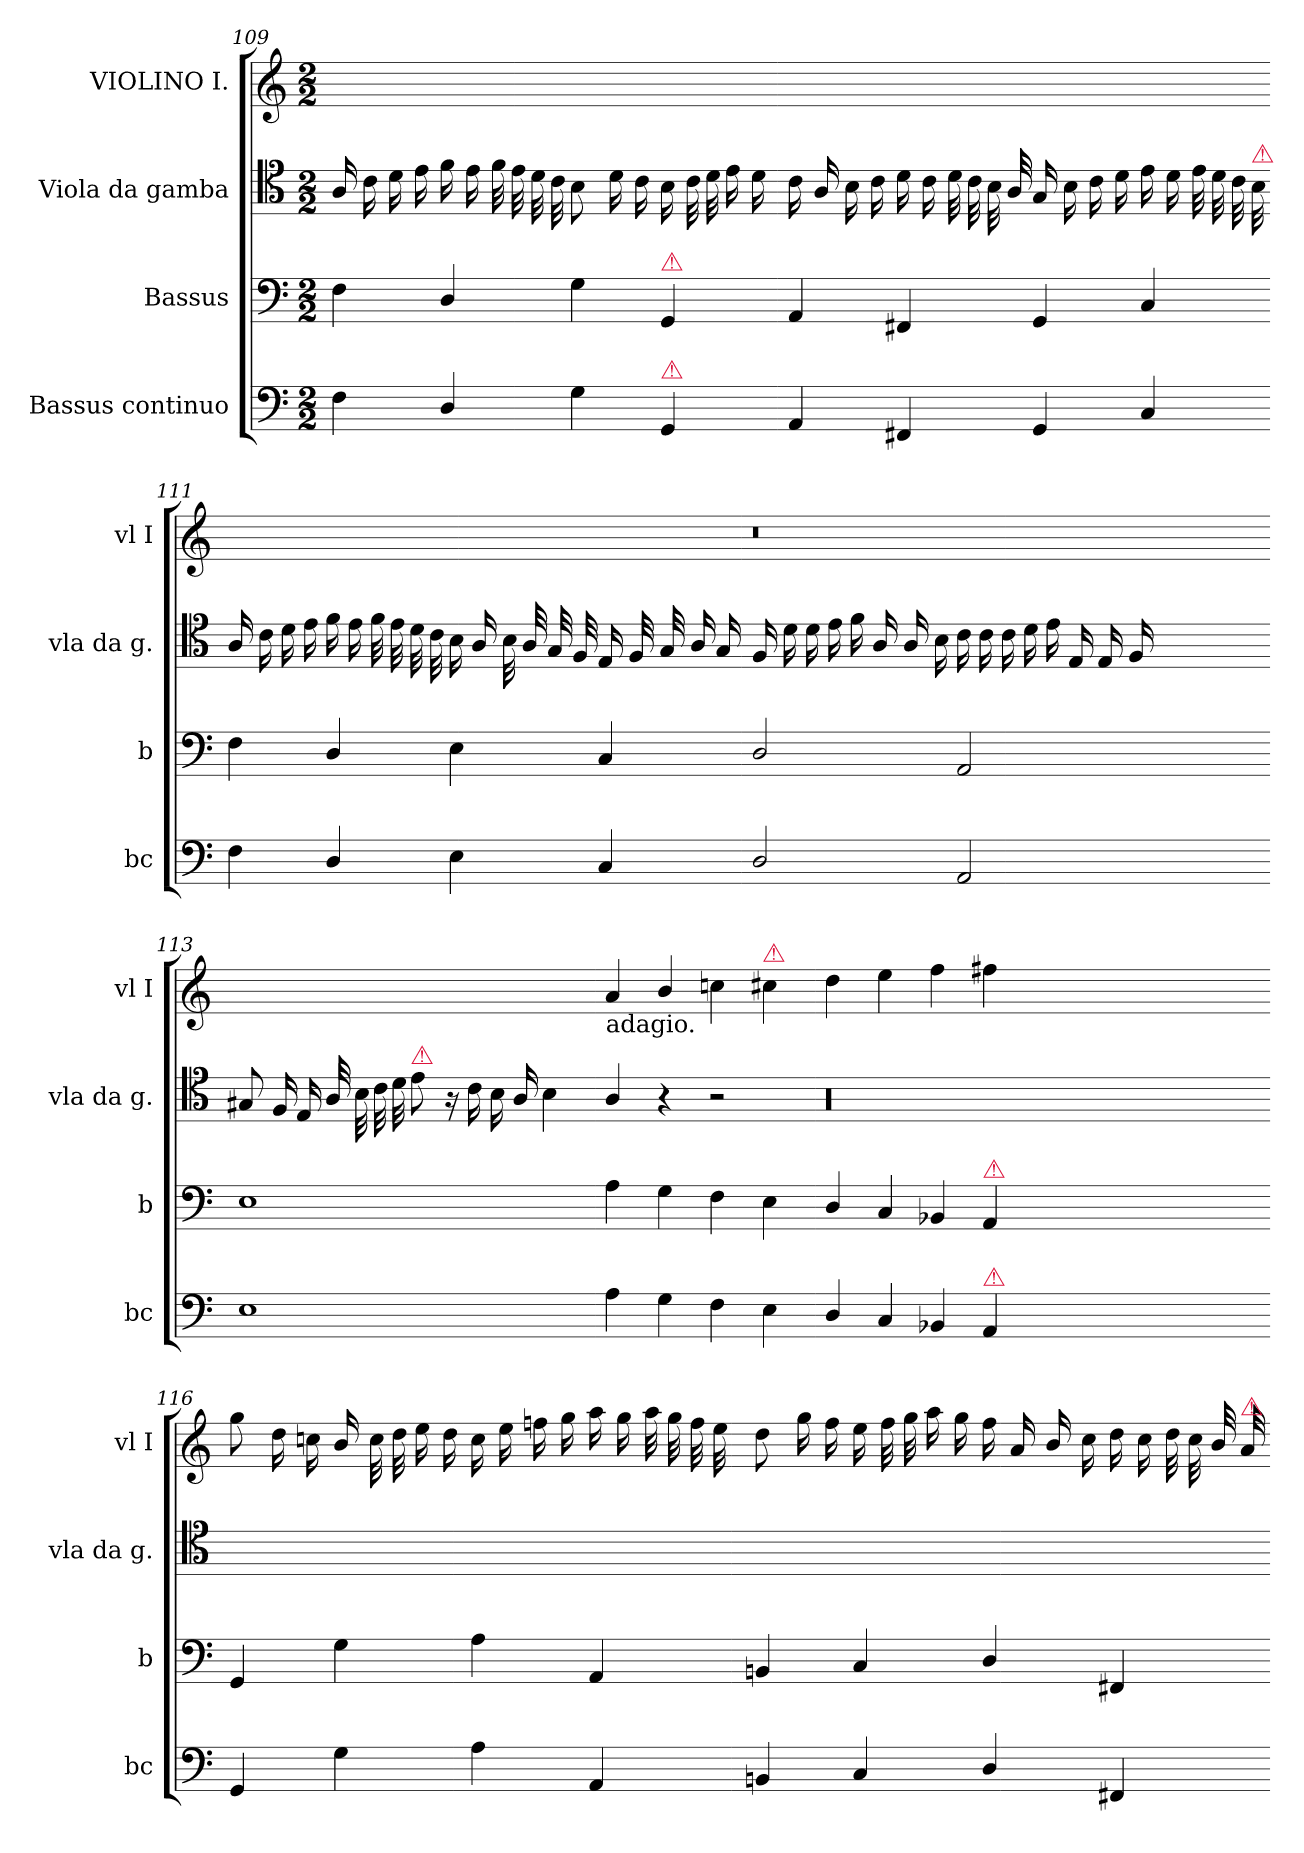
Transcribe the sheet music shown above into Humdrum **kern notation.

**kern	**kern	**kern	**kern
*part4	*part3	*part2	*part1
*staff4	*staff3	*staff2	*staff1
*I"Bassus continuo	*I"Bassus	*I"Viola da gamba	*I"VIOLINO I.
*I'bc	*I'b	*I'vla da g.	*I'vl I
*clefF4	*clefF4	*clefC4	*clefG2
*k[]	*k[]	*k[]	*k[]
*M2/2	*M2/2	*M2/2	*M2/2
=109	=109	=109	=109
4F\	4F\	16A/	1ryy
.	.	16c\	.
.	.	16d\	.
.	.	16e\	.
4D/	4D/	16f\	.
.	.	16e\	.
.	.	32f\	.
.	.	32e\	.
.	.	32d\	.
.	.	32c\	.
4G\	4G\	8B\	.
.	.	16d\	.
.	.	16c\	.
!	!LO:TX:a:color=crimson:t=⚠	!	!
!LO:TX:a:color=crimson:t=⚠	!	!	!
4GG/	4GG/	16B\	.
.	.	32c\	.
.	.	32d\	.
.	.	16e\	.
.	.	16d\	.
=110-	=110-	=110-	=110-
4AA/	4AA/	16c\	1ryy
.	.	16A/	.
.	.	16B\	.
.	.	16c\	.
4FF#X/	4FF#X/	16d\	.
.	.	16c\	.
.	.	32d\	.
.	.	32c\	.
.	.	32B\	.
.	.	32A/	.
4GG/	4GG/	16G/	.
.	.	16B\	.
.	.	16c\	.
.	.	16d\	.
4C/	4C/	16e\	.
.	.	16d\	.
.	.	32e\	.
.	.	32d\	.
.	.	32c\	.
!	!	!LO:TX:a:color=crimson:t=⚠	!
.	.	32B\	.
=111-	=111-	=111-	=111-
4F\	4F\	16A/	1ryy
.	.	16c\	.
.	.	16d\	.
.	.	16e\	.
4D/	4D/	16f\	.
.	.	16e\	.
.	.	32f\	.
.	.	32e\	.
.	.	32d\	.
.	.	32c\	.
4E\	4E\	16B\	.
.	.	16A/	.
.	.	32B\	.
.	.	32A/	.
.	.	32G/	.
.	.	32F/	.
4C/	4C/	16E/	.
.	.	32F/	.
.	.	32G/	.
.	.	16A/	.
.	.	16G/	.
=112-	=112-	=112-	=112-
2D/	2D/	16F/	0r
.	.	16d\	.
.	.	16d\	.
.	.	16e\	.
.	.	16f\	.
.	.	16A/	.
.	.	16A/	.
.	.	16B\	.
2AA/	2AA/	16c\	.
.	.	16c\	.
.	.	16c\	.
.	.	16d\	.
.	.	16e\	.
.	.	16E/	.
.	.	16E/	.
.	.	16F/	.
1ryy	1ryy	1ryy	.
=113-	=113-	=113-	=113-
1E	1E	8G#X/	1ryy
.	.	16F/	.
.	.	16E/	.
.	.	32A/	.
.	.	32B\	.
.	.	32c\	.
.	.	32d\	.
!	!	!LO:TX:a:color=crimson:t=⚠	!
.	.	8e\	.
.	.	16r	.
.	.	16c\	.
.	.	16B\	.
.	.	16A/	.
.	.	4B\	.
=114-	=114-	=114-	=114-
!	!	!	!LO:TX:b:t=adagio.
4A\	4A\	4A/	4a/
4G\	4G\	4r	4b/
4F\	4F\	2r	4ccn\
!	!	!	!LO:TX:a:color=crimson:t=⚠
4E\	4E\	.	4cc#X\
=115-	=115-	=115-	=115-
4D/	4D/	00r	4dd\
4C/	4C/	.	4ee\
4BB-X/	4BB-X/	.	4ff\
!	!LO:TX:a:color=crimson:t=⚠	!	!
!LO:TX:a:color=crimson:t=⚠	!	!	!
4AA/	4AA/	.	4ff#X\
0.ryy	0.ryy	.	0.ryy
=116-	=116-	=116-	=116-
4GG/	4GG/	1ryy	8gg\
.	.	.	16dd\
.	.	.	16ccn\
4G\	4G\	.	16b/
.	.	.	32cc\
.	.	.	32dd\
.	.	.	16ee\
.	.	.	16dd\
4A\	4A\	.	16cc\
.	.	.	16ee\
.	.	.	16ffn\
.	.	.	16gg\
4AA/	4AA/	.	16aa\
.	.	.	16gg\
.	.	.	32aa\
.	.	.	32gg\
.	.	.	32ff\
.	.	.	32ee\
=117-	=117-	=117-	=117-
4BBn/	4BBn/	1ryy	8dd\
.	.	.	16gg\
.	.	.	16ff\
4C/	4C/	.	16ee\
.	.	.	32ff\
.	.	.	32gg\
.	.	.	16aa\
.	.	.	16gg\
4D/	4D/	.	16ff\
.	.	.	16a/
.	.	.	16b/
.	.	.	16cc\
4FF#X/	4FF#X/	.	16dd\
.	.	.	16cc\
.	.	.	32dd\
.	.	.	32cc\
.	.	.	32b/
!	!	!	!LO:TX:a:color=crimson:t=⚠
.	.	.	32a/
=-	=-	=-	=-
*-	*-	*-	*-
